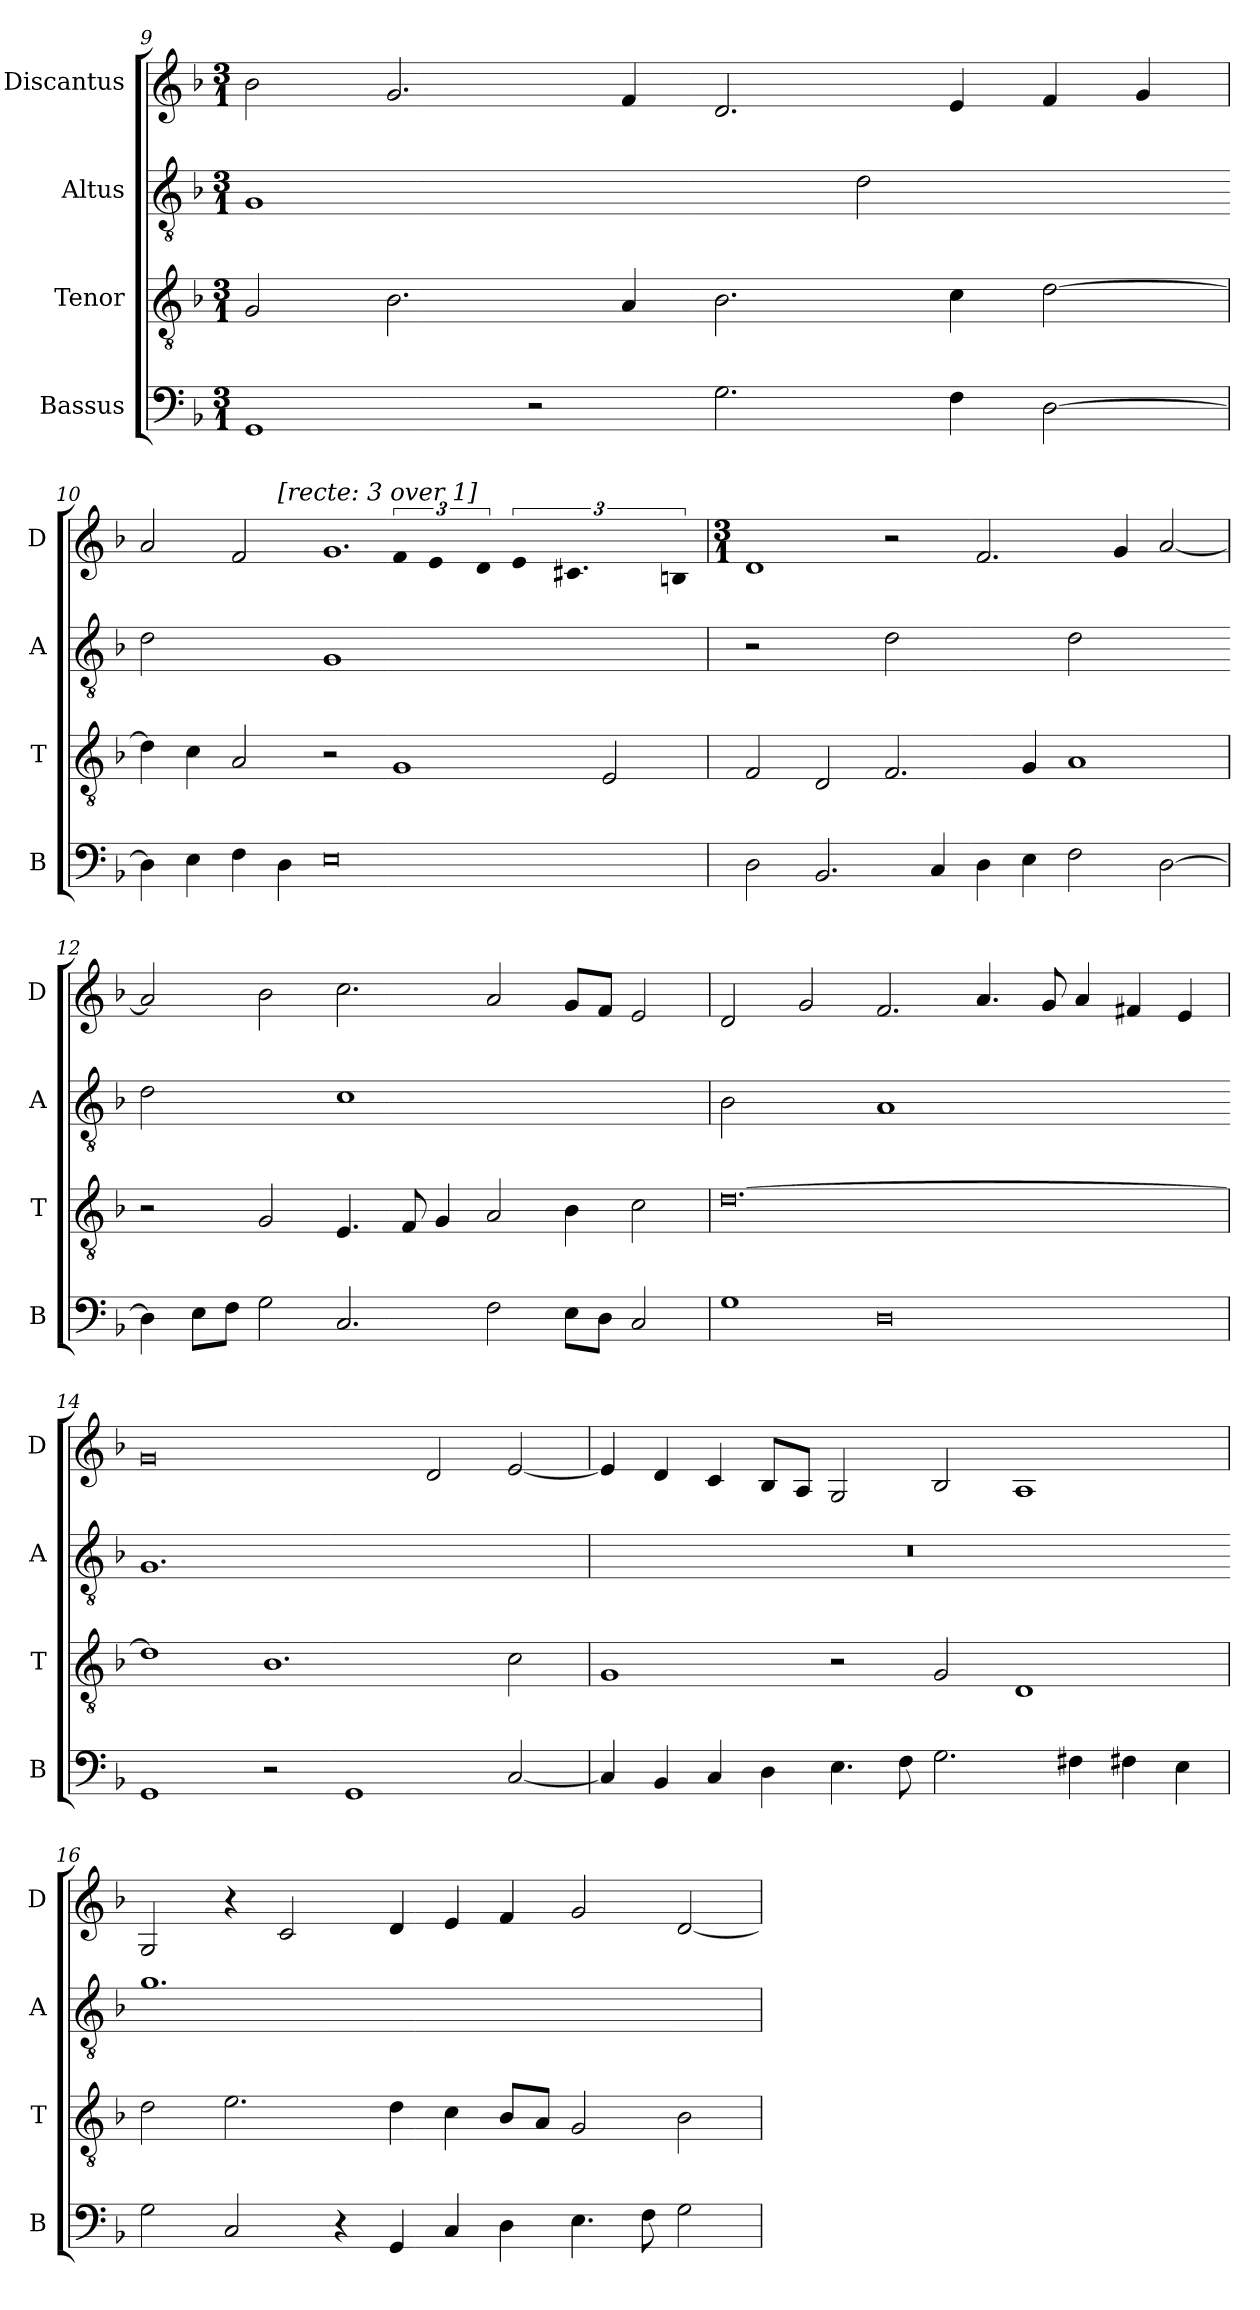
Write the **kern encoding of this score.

**kern	**kern	**kern	**kern
*part4	*part3	*part2	*part1
*staff4	*staff3	*staff2	*staff1
*I"Bassus	*I"Tenor	*I"Altus	*I"Discantus
*I'B	*I'T	*I'A	*I'D
*clefF4	*clefGv2	*clefGv2	*clefG2
*k[b-]	*k[b-]	*k[b-]	*k[b-]
*M3/1	*M3/1	*M3/1	*M3/1
=9	=9	=9	=9
!	!	!LO:N:vis=1	!
1GG	2G/	0G	2b-\
.	2.B-\	.	2.g/
2r	.	.	.
.	4A/	.	4f/
2.G\	2.B-\	.	2.d/
!	!	!LO:N:vis=2	!
.	.	1d	.
4F\	4c\	.	4e/
[2D\	[2d\	.	4f/
.	.	.	4g/
=10	=10	=10-	=10
!	!	!LO:N:vis=2	!
*	*	*	*^
4D\]	4d\]	1d	2a/	2.ryy
4E\	4c\	.	.	.
4F\	2A/	.	2f/	.
*	*	*	*MM3	*
!	!	!	!	!LO:TX:a:t=[recte&colon; 3 over 1]
4D\	.	.	.	1ryy
!	!	!LO:N:vis=1	!LO:N:vis=1.	!
0E	2r	0G	2g/	.
!	!	!	!LO:N:vis=2	!
.	1G	.	6f/	.
!	!	!	!LO:N:vis=2	!
.	.	.	6e/	.
.	.	.	.	1ryy
!	!	!	!LO:N:vis=2	!
.	.	.	6d/	.
!	!	!	!LO:N:vis=1	!
.	.	.	3e/	.
!	!	!	!LO:N:vis=1.	!
.	.	.	3.c#X/	.
.	2E/	.	.	.
.	.	.	.	4ryy
!	!	!	!LO:N:vis=2	!
.	.	.	6Bn/	.
*	*	*	*v	*v
=11	=11	=11	=11
*	*	*	*M3/1
*	*	*	*^
!	!	!LO:N:vis=2	!	!
*	*	*	*v	*v
2D\	2F/	1r	1d
2.BB-/	2D/	.	.
!	!	!LO:N:vis=2	!
.	2.F/	1d	2r
4C/	.	.	.
4D\	.	.	2.f/
4E\	4G/	.	.
!	!	!LO:N:vis=2	!
2F\	1A	1d	.
.	.	.	4g/
[2D\	.	.	[2a/
=12	=12	=12-	=12
!	!	!LO:N:vis=2	!
4D\]	2r	1d	2a/]
8E\L	.	.	.
8F\J	.	.	.
2G\	2G/	.	2b-\
!	!	!LO:N:vis=1	!
2.C/	4.E/	0c	2.cc\
.	8F/	.	.
.	4G/	.	.
2F\	2A/	.	2a/
8E\L	4B-\	.	8g/L
8D\J	.	.	8f/J
2C/	2c\	.	2e/
=13	=13	=13	=13
!	!	!LO:N:vis=2	!
1G	[0.d	1B-	2d/
.	.	.	2g/
!	!	!LO:N:vis=1	!
0D	.	0A	2.f/
.	.	.	4.a/
.	.	.	8g/
.	.	.	4a/
.	.	.	4f#X/
.	.	.	4e/
=14	=14	=14-	=14
!	!	!LO:N:vis=1.	!
1GG	1d]	0.G	0g
2r	1.B-	.	.
1GG	.	.	.
.	.	.	2d/
[2C/	2c\	.	[2e/
=15	=15	=15	=15
!	!	!LO:N:vis=1.	!
4C/]	1G	0.r	4e/]
4BB-/	.	.	4d/
4C/	.	.	4c/
4D\	.	.	8B-/L
.	.	.	8A/J
4.E\	2r	.	2G/
8F\	.	.	.
2.G\	2G/	.	2B-/
.	1D	.	1A
4F#X\	.	.	.
4F#X\	.	.	.
4E\	.	.	.
=16	=16	=16-	=16
!	!	!LO:N:vis=1.	!
2G\	2d\	0.g	2G/
2C/	2.e\	.	4r
.	.	.	2c/
4r	.	.	.
4GG/	4d\	.	4d/
4C/	4c\	.	4e/
4D\	8B-/L	.	4f/
.	8A/J	.	.
4.E\	2G/	.	2g/
8F\	.	.	.
2G\	2B-\	.	[2d/
=	=	=	=
*-	*-	*-	*-
